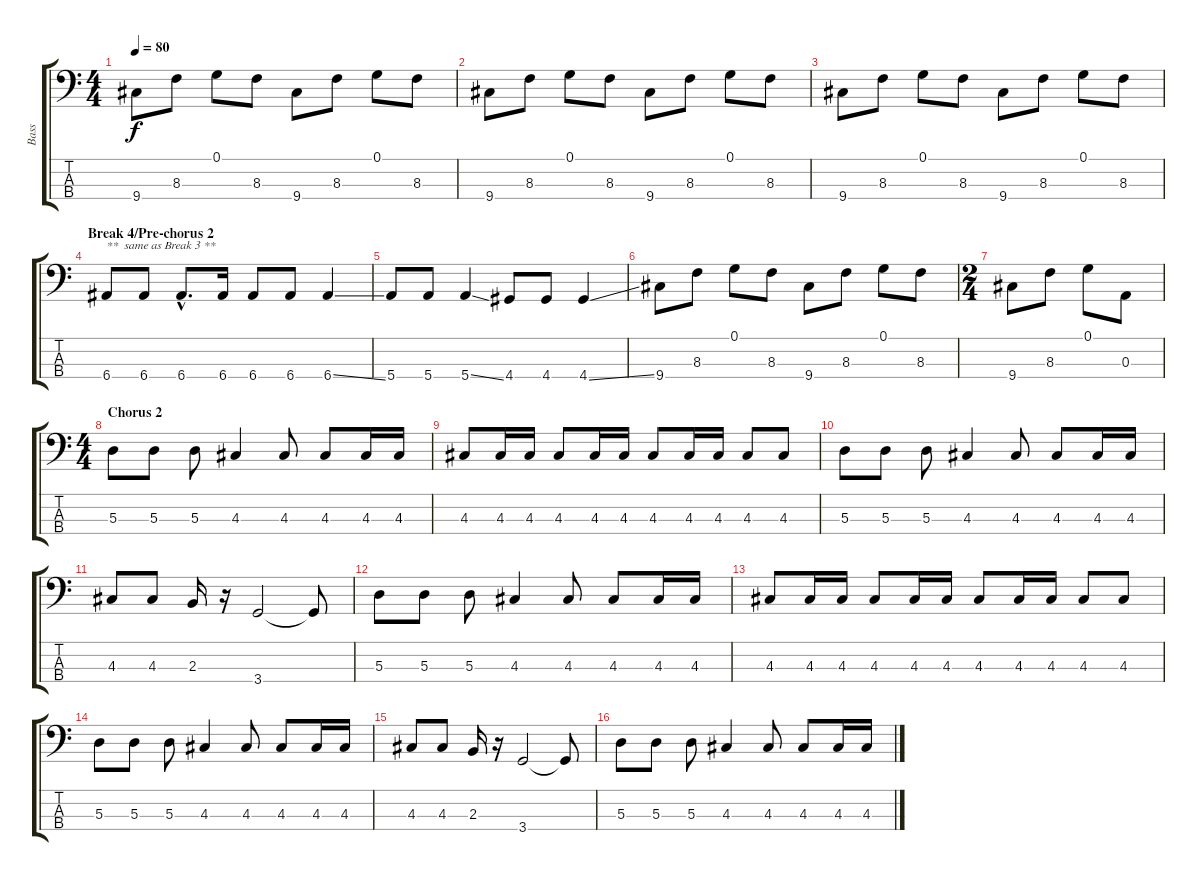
\track ("Bass" "Bass") {instrument electricbasspick}
\staff {score tabs}
\tuning (G2 D2 A1 E1) {hide}
\ts (4 4)
\tempo 80
\clef f4
\ks c
9.4.8{dy f} 8.3.8 0.1.8 8.3.8 9.4.8 8.3.8 0.1.8 8.3.8 |
9.4.8 8.3.8 0.1.8 8.3.8 9.4.8 8.3.8 0.1.8 8.3.8 |
9.4.8 8.3.8 0.1.8 8.3.8 9.4.8 8.3.8 0.1.8 8.3.8 |
\section ("" "Break 4/Pre-chorus 2")
6.4.8{txt "**  same as Break 3 **"} 6.4.8 6.4{hac}.8{d} 6.4.16 6.4.8 6.4.8 6.4{ss}.4 |
5.4.8 5.4.8 5.4{ss}.4 4.4.8 4.4.8 4.4{ss}.4 |
9.4.8 8.3.8 0.1.8 8.3.8 9.4.8 8.3.8 0.1.8 8.3.8 |
\ts (2 4)
9.4.8 8.3.8 0.1.8 0.3.8 |
\ts (4 4)
\section ("" "Chorus 2")
5.3.8 5.3.8 5.3.8 4.3.4 4.3.8 4.3.8 4.3.16 4.3.16 |
4.3.8 4.3.16 4.3.16 4.3.8 4.3.16 4.3.16 4.3.8 4.3.16 4.3.16 4.3.8 4.3.8 |
5.3.8 5.3.8 5.3.8 4.3.4 4.3.8 4.3.8 4.3.16 4.3.16 |
4.3.8 4.3.8 2.3.16 r.16 3.4.2 3.4{t}.8 |
5.3.8 5.3.8 5.3.8 4.3.4 4.3.8 4.3.8 4.3.16 4.3.16 |
4.3.8 4.3.16 4.3.16 4.3.8 4.3.16 4.3.16 4.3.8 4.3.16 4.3.16 4.3.8 4.3.8 |
5.3.8 5.3.8 5.3.8 4.3.4 4.3.8 4.3.8 4.3.16 4.3.16 |
4.3.8 4.3.8 2.3.16 r.16 3.4.2 3.4{t}.8 |
5.3.8 5.3.8 5.3.8 4.3.4 4.3.8 4.3.8 4.3.16 4.3.16
